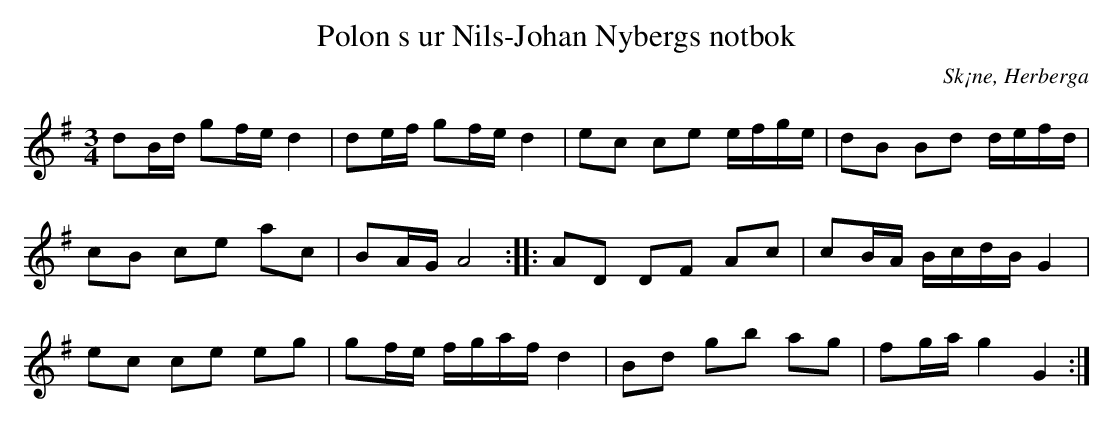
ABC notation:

X:1
T:Polon s ur Nils-Johan Nybergs notbok
O:Sk¡ne, Herberga
M:3/4
L:1/16
K:G
d2Bd g2fe d4 | d2ef g2fe d4 | e2c2 c2e2 efge | d2B2 B2d2 defd |
c2B2 c2e2 a2c2 | B2AG A8 :: A2D2 D2F2 A2c2 | c2BA BcdB G4 |
e2c2 c2e2 e2g2 | g2fe fgaf d4 | B2d2 g2b2 a2g2 | f2ga g4 G4 :|
